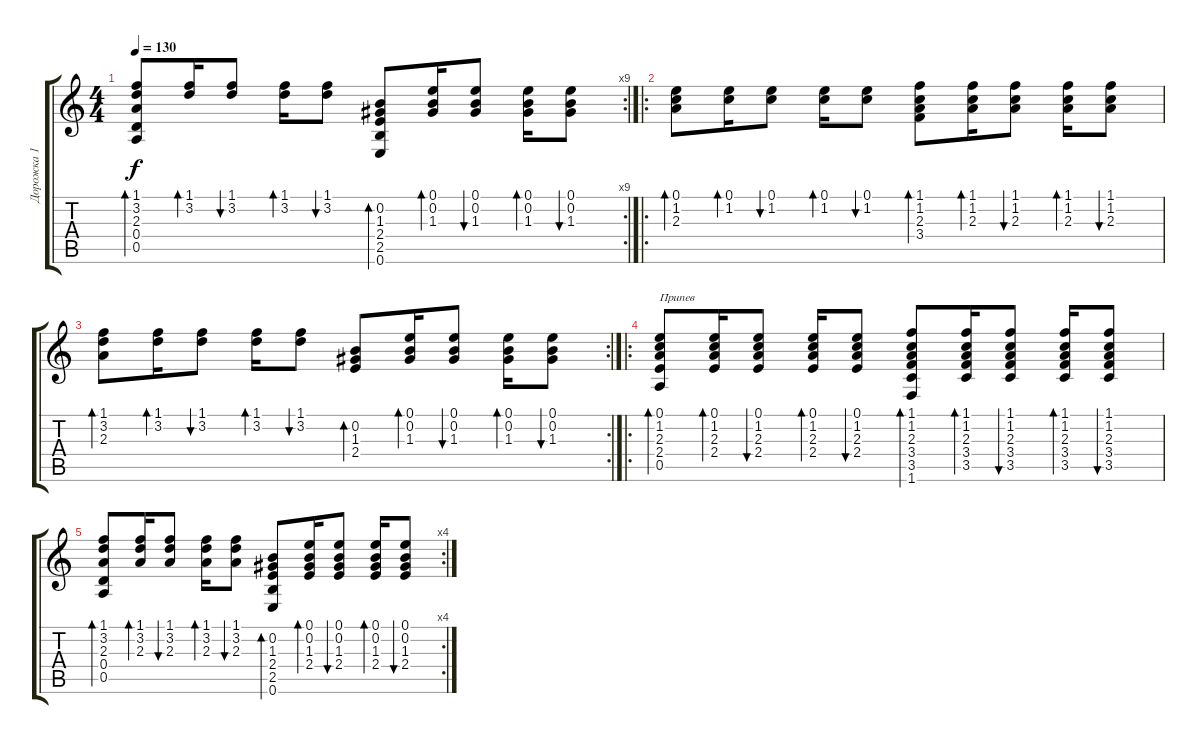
\track ("Дорожка 1" "Дорожка 1") {instrument acousticguitarsteel}
\staff {score tabs}
\tuning (E4 B3 G3 D3 A2 E2) {hide}
\rc 9
\ts (4 4)
\tempo 130
\clef g2
\ks c
(1.1 3.2 2.3 0.4 0.5).8{bd 60 dy f} (1.1 3.2).16{bd 60} (1.1 3.2).8{bu 60} (1.1 3.2).16{bd 60} (1.1 3.2).8{bu 60} (0.2 1.3 2.4 2.5 0.6).8{bd 60} (0.1 0.2 1.3).16{bd 60} (0.1 0.2 1.3).8{bu 60} (0.1 0.2 1.3).16{bd 60} (0.1 0.2 1.3).8{bu 60} |
\ro
(0.1 1.2 2.3).8{bd 60} (0.1 1.2).16{bd 60} (0.1 1.2).8{bu 60} (0.1 1.2).16{bd 60} (0.1 1.2).8{bu 60} (1.1 1.2 2.3 3.4).8{bd 60} (1.1 1.2 2.3).16{bd 60} (1.1 1.2 2.3).8{bu 60} (1.1 1.2 2.3).16{bd 60} (1.1 1.2 2.3).8{bu 60} |
\rc 2
(1.1 3.2 2.3).8{bd 60} (1.1 3.2).16{bd 60} (1.1 3.2).8{bu 60} (1.1 3.2).16{bd 60} (1.1 3.2).8{bu 60} (0.2 1.3 2.4).8{bd 60} (0.1 0.2 1.3).16{bd 60} (0.1 0.2 1.3).8{bu 60} (0.1 0.2 1.3).16{bd 60} (0.1 0.2 1.3).8{bu 60} |
\ro
(0.1 1.2 2.3 2.4 0.5).8{bd 60 txt "Припев"} (0.1 1.2 2.3 2.4).16{bd 60} (0.1 1.2 2.3 2.4).8{bu 60} (0.1 1.2 2.3 2.4).16{bd 60} (0.1 1.2 2.3 2.4).8{bu 60} (1.1 1.2 2.3 3.4 3.5 1.6).8{bd 60} (1.1 1.2 2.3 3.4 3.5).16{bd 60} (1.1 1.2 2.3 3.4 3.5).8{bu 60} (1.1 1.2 2.3 3.4 3.5).16{bd 60} (1.1 1.2 2.3 3.4 3.5).8{bu 60} |
\rc 4
(1.1 3.2 2.3 0.4 0.5).8{bd 60} (1.1 3.2 2.3).16{bd 60} (1.1 3.2 2.3).8{bu 60} (1.1 3.2 2.3).16{bd 60} (1.1 3.2 2.3).8{bu 60} (0.2 1.3 2.4 2.5 0.6).8{bd 60} (0.1 0.2 1.3 2.4).16{bd 60} (0.1 0.2 1.3 2.4).8{bu 60} (0.1 0.2 1.3 2.4).16{bd 60} (0.1 0.2 1.3 2.4).8{bu 60}
